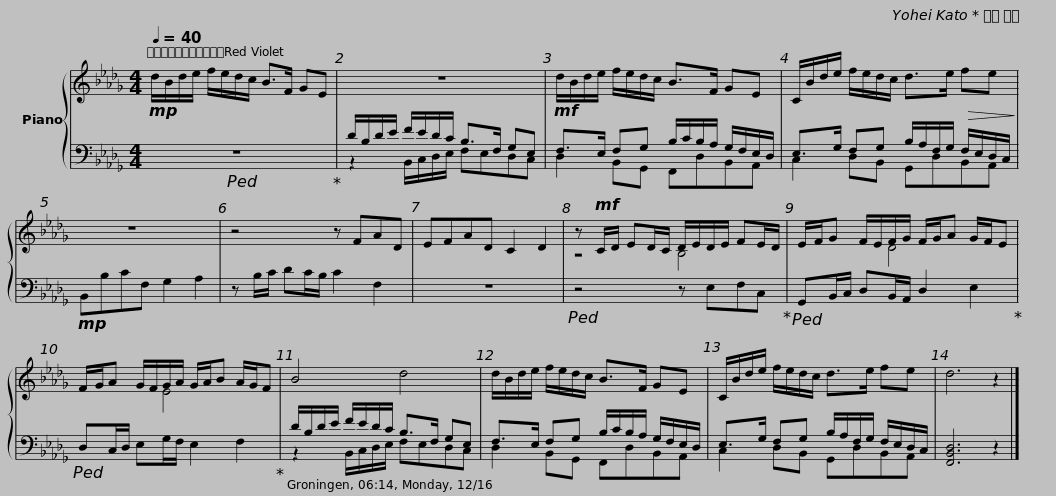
X:1
%%score { ( 1 4 ) | ( 2 3 ) }
L:1/8
Q:1/4=40
M:4/4
I:linebreak $
K:Db
V:1 treble
V:4 treble
V:2 bass
V:3 bass
V:1
!mp! d/B/d/e/ f/e/d/c/ B>F GE | z8 |!mf! d/B/d/e/ f/e/d/c/ B>F GE |$ C/B/d/e/ f/e/d/c/ d>e!>(! fe!>)! | z8 | %5
 z4 z FAD | EFAD C2 D2 |$ z!mf! C/D/ ED/C/ D/E/D/E/ FE/D/ | E/F/G F/E/F/G/ F/G/A G/F/E | F/G/A G/F/G/A/ G/A/B A/G/F |$ %10
 B4 d4 | d/B/d/e/ f/e/d/c/ B>F GE | C/B/d/e/ f/e/d/c/ d>e fe | d6 z2 |] %14
V:2
!ped! z8!ped-up! | D/B,/D/E/ F/E/D/C/ B,>F, G,E, | F,>E, F,G, B,/C/B,/A,/ G,/F,/E,/D,/ |$ E,>G, F,G, B,/A,/F,/G,/ F,/E,/D,/C,/ |!mp! B,,B,CF, G,2 A,2 | %5
 z B,/C/ DC/B,/ C2 F,2 | z8 |$!ped! z4 z E,F,C,!ped-up! |!ped! G,,B,,/C,/ D,B,,/A,,/ D,2 E,2!ped-up! |!ped! D,C,/D,/ E,G,/F,/ E,2 F,2!ped-up! |$ %10
 D/B,/D/E/ F/E/D/C/ B,>F, G,E, | F,>E, F,G, B,/C/B,/A,/ G,/F,/E,/D,/ | E,>G, F,G, B,/A,/F,/G,/ F,/E,/D,/C,/ | [F,,B,,D,]6 z2 |] %14
V:3
 x8 | z2 B,,/C,/D,/E,/ F,E,D,C, | D,2 B,,G,, F,,D,B,,A,, |$ C,2 D,B,, G,,D,B,,A,, | x8 | %5
 x8 | x8 |$ x8 | x8 | x8 |$ %10
 z2 B,,/C,/D,/E,/ F,E,D,C, | D,2 B,,G,, F,,D,B,,A,, | C,2 D,B,, G,,D,B,,A,, | x8 |] %14
V:4
 x8 | x8 | x8 |$ x8 | x8 | %5
 x8 | x8 |$ z4 B,4 | x3 D4 x | x3 E4 x |$ %10
 x8 | x8 | x8 | x8 |] %14
